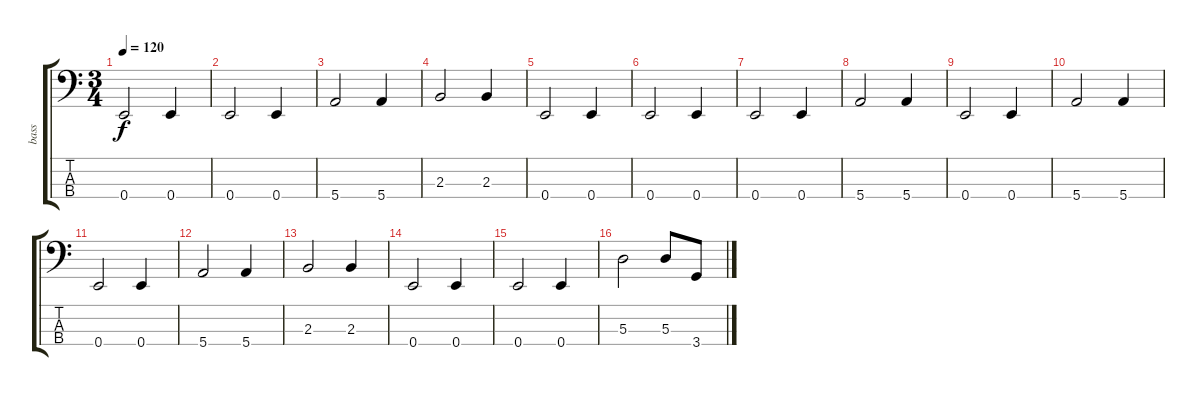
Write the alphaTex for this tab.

\track ("bass" "bass") {instrument electricbassfinger}
\staff {score tabs}
\tuning (G2 D2 A1 E1) {hide}
\ts (3 4)
\tempo 120
\clef f4
\ks c
0.4.2{dy f} 0.4.4 |
0.4.2 0.4.4 |
5.4.2 5.4.4 |
2.3.2 2.3.4 |
0.4.2 0.4.4 |
0.4.2 0.4.4 |
0.4.2 0.4.4 |
5.4.2 5.4.4 |
0.4.2 0.4.4 |
5.4.2 5.4.4 |
0.4.2 0.4.4 |
5.4.2 5.4.4 |
2.3.2 2.3.4 |
0.4.2 0.4.4 |
0.4.2 0.4.4 |
5.3.2 5.3.8 3.4.8
